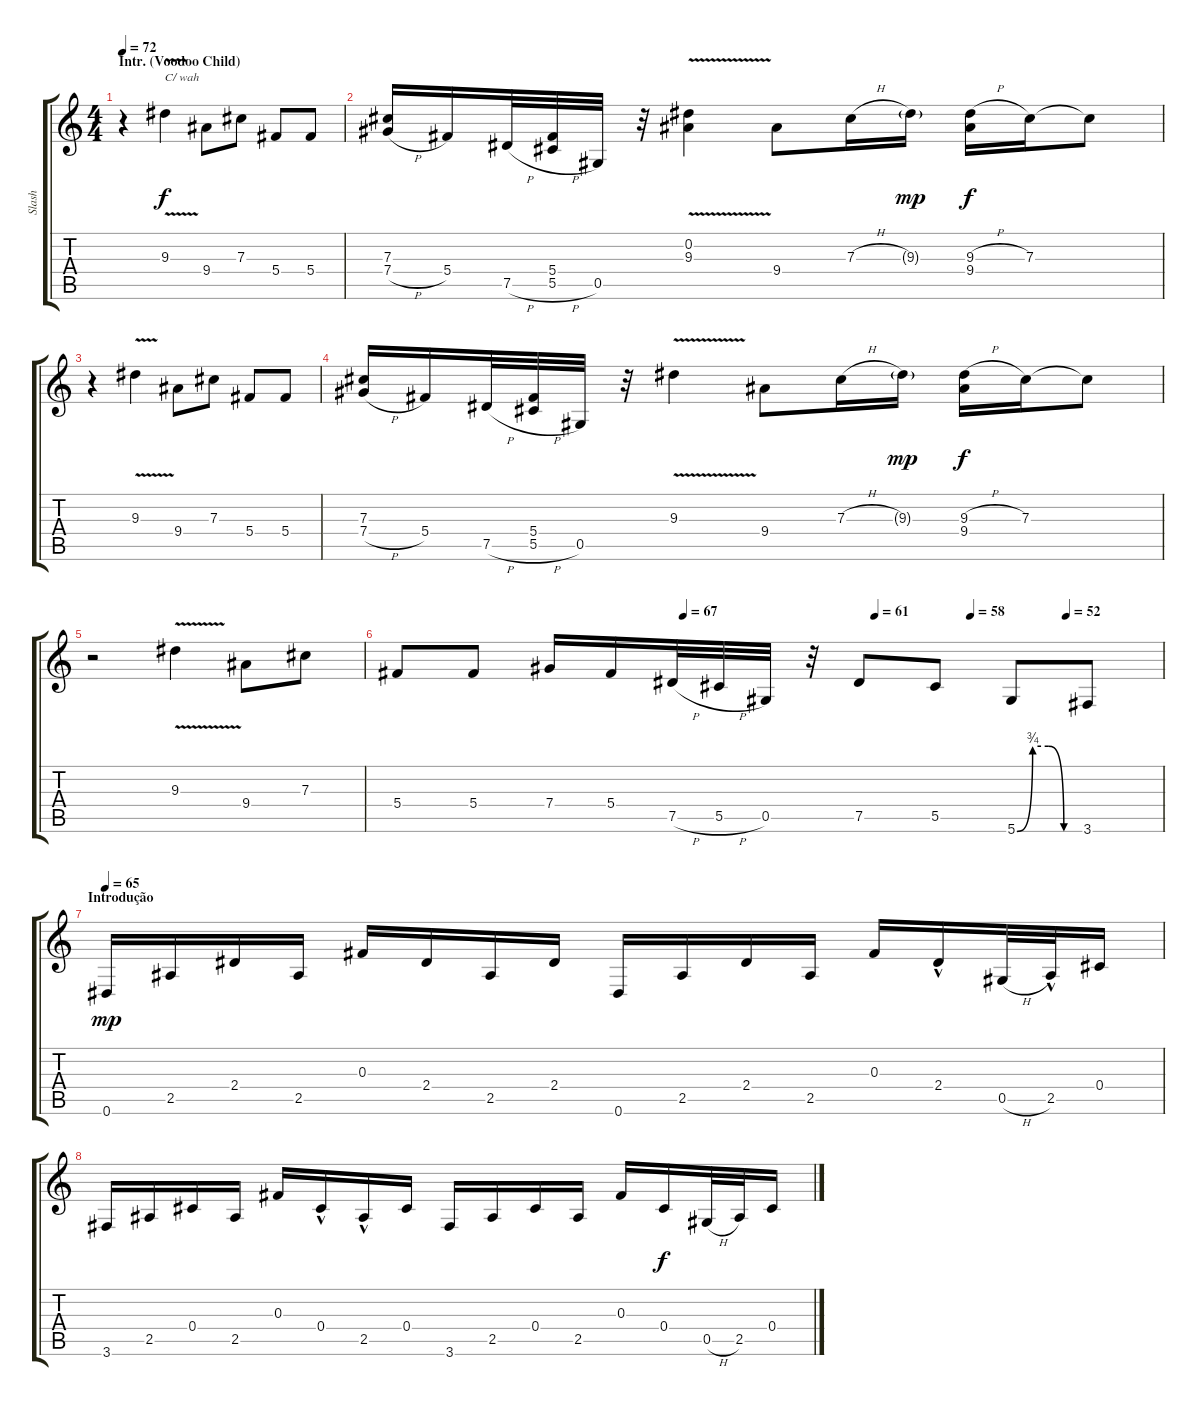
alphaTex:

\track ("Slash" "Slash") {instrument electricguitarjazz}
\staff {score tabs}
\tuning (Eb4 Bb3 Gb3 Db3 Ab2 Eb2) {hide}
\ts (4 4)
\section ("" "Intr. (Voodoo Child)")
\tempo 72
\tempo 68
\tempo 72
\clef g2
\ks c
r.4{dy f instrument electricguitarjazz} 9.3{v}.4{txt "C/ wah"} 9.4.8 7.3.8 5.4.8 5.4.8 |
(7.3 7.4{h}).16 5.4.16 7.5{h}.32 (5.4 5.5{h}).32 0.5.32 r.32 (0.2 9.3{v}).4 9.4.8 7.3{h}.16 9.3{g}.16{dy mp} (9.3{h} 9.4).16{dy f} 7.3.16 7.3{t}.8 |
r.4 9.3{v}.4 9.4.8 7.3.8 5.4.8 5.4.8 |
(7.3 7.4{h}).16 5.4.16 7.5{h}.32 (5.4 5.5{h}).32 0.5.32 r.32 9.3{v}.4 9.4.8 7.3{h}.16 9.3{g}.16{dy mp} (9.3{h} 9.4).16{dy f} 7.3.16 7.3{t}.8 |
r.2 9.3{v}.4 9.4.8 7.3.8 |
\tempo (67 0.375)
\tempo (61 0.625)
\tempo (58 0.75)
\tempo (52 0.875)
5.4.8 5.4.8 7.4.16 5.4.16 7.5{h}.32 5.5{h}.32 0.5.32 r.32 7.5.8 5.5.8 5.6{be (custom 0 0 15 3 30 3 45 0 60 0)}.8 3.6.8 |
\section ("" "Introdução")
\tempo 65
0.6.16{dy mp volume 14 balance 5} 2.5.16 2.4.16 2.5.16 0.3.16 2.4.16 2.5.16 2.4.16 0.6.16 2.5.16 2.4.16 2.5.16 0.3.16 2.4{hac}.16 0.5{h}.32 2.5{hac}.32 0.4.16 |
3.6.16 2.5.16 0.4.16 2.5.16 0.3.16 0.4{hac}.16 2.5{hac}.16 0.4.16 3.6.16 2.5.16 0.4.16 2.5.16 0.3.16 0.4.16{dy f} 0.5{h}.32 2.5.32 0.4.16
